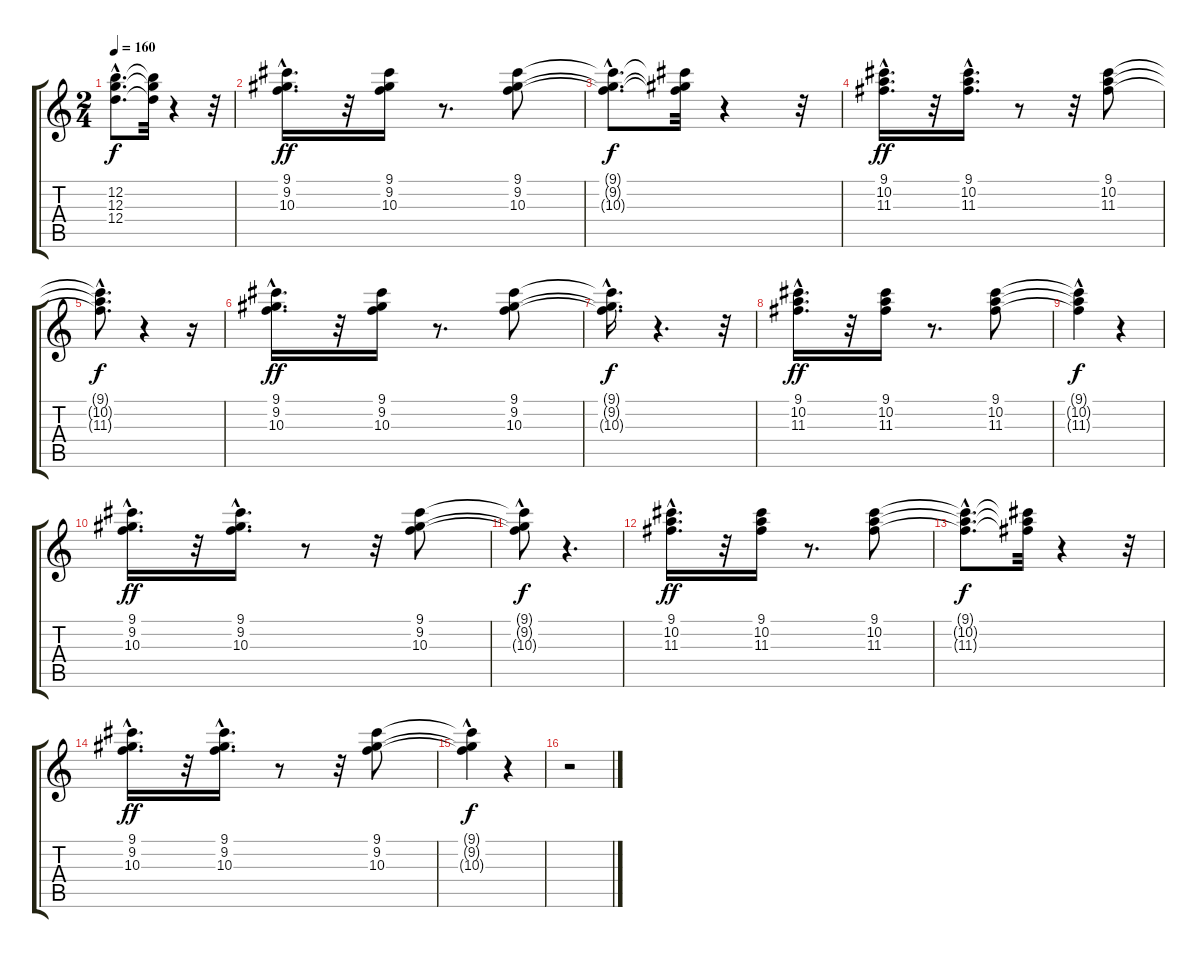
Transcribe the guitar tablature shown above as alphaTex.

\track "" {instrument acousticguitarsteel}
\staff {score tabs}
\tuning (E4 B3 G3 D3 A2 E2) {hide}
\ts (2 4)
\tempo 160
\clef g2
\ks c
(12.2{hac t} 12.3{hac t} 12.4{hac t}).8{d dy f} (12.2{t} 12.3{t} 12.4{t}).32 r.4 r.32 |
(9.1{hac} 9.2 10.3).16{d dy ff} r.32 (9.1 9.2 10.3).16 r.8{d} (9.1 9.2 10.3).8 |
(9.1{hac t} 9.2{hac t} 10.3{hac t}).8{d dy f} (9.1{t} 9.2{t} 10.3{t}).32 r.4 r.32 |
(9.1{hac} 10.2 11.3).16{d dy ff} r.32 (9.1{hac} 10.2 11.3).16{d} r.8 r.32 (9.1 10.2 11.3).8 |
(9.1{hac t} 10.2{hac t} 11.3{t}).8{d dy f} r.4 r.16 |
(9.1{hac} 9.2 10.3).16{d dy ff} r.32 (9.1 9.2 10.3).16 r.8{d} (9.1 9.2 10.3).8 |
(9.1{hac t} 9.2{hac t} 10.3{hac t}).16{d dy f} r.4{d} r.32 |
(9.1{hac} 10.2 11.3).16{d dy ff} r.32 (9.1 10.2 11.3).16 r.8{d} (9.1 10.2 11.3).8 |
(9.1{hac t} 10.2{t} 11.3{hac t}).4{dy f} r.4 |
(9.1{hac} 9.2 10.3).16{d dy ff} r.32 (9.1{hac} 9.2 10.3{hac}).16{d} r.8 r.32 (9.1 9.2 10.3).8 |
(9.1{t} 9.2{t} 10.3{hac t}).8{dy f} r.4{d} |
(9.1{hac} 10.2 11.3).16{d dy ff} r.32 (9.1 10.2 11.3).16 r.8{d} (9.1 10.2 11.3).8 |
(9.1{hac t} 10.2{hac t} 11.3{hac t}).8{d dy f} (9.1{t} 10.2{t} 11.3{t}).32 r.4 r.32 |
(9.1{hac} 9.2 10.3).16{d dy ff} r.32 (9.1{hac} 9.2 10.3{hac}).16{d} r.8 r.32 (9.1 9.2 10.3).8 |
(9.1{t} 9.2{t} 10.3{hac t}).4{dy f} r.4 |
r.2
